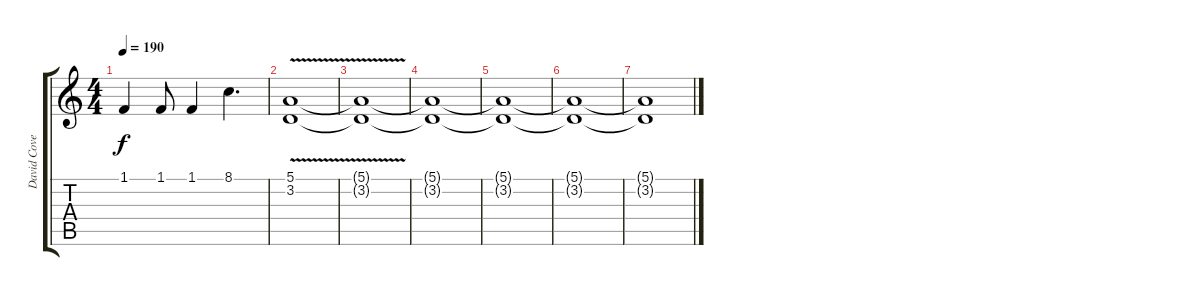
\track ("David Coverdale" "David Cove") {instrument clarinet}
\staff {score tabs}
\tuning (E4 B3 G3 D3 A2 E2) {hide}
\ts (4 4)
\tempo 190
\clef g2
\ks c
1.1.4{dy f} 1.1.8 1.1.4 8.1.4{d} |
(5.1{v} 3.2{v}).1 |
(5.1{t} 3.2{t}).1 |
(5.1{t} 3.2{t}).1 |
(5.1{t} 3.2{t}).1 |
(5.1{t} 3.2{t}).1 |
(5.1{t} 3.2{t}).1
